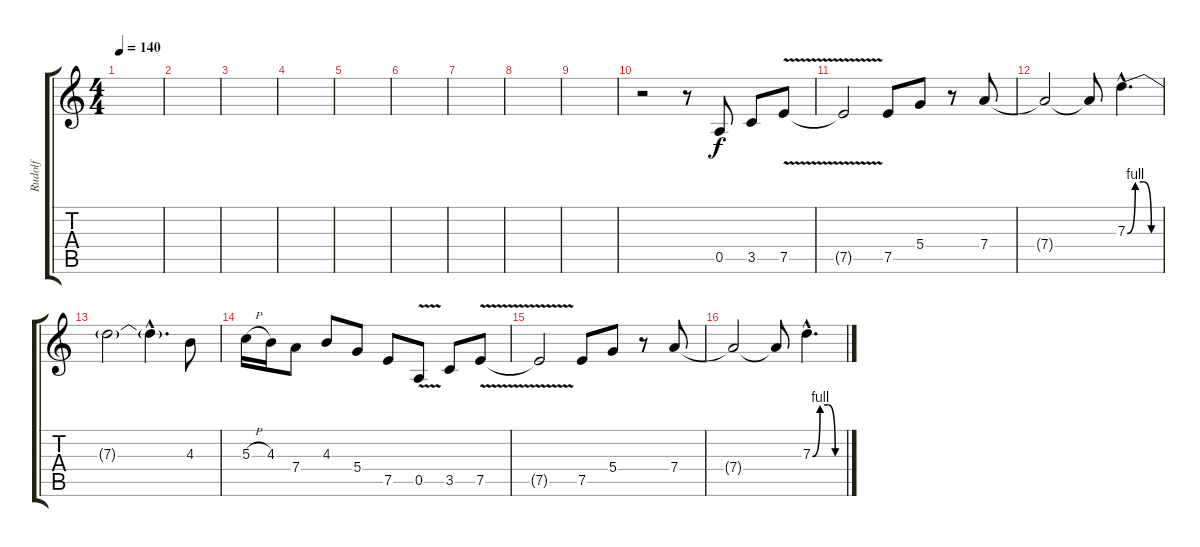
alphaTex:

\track ("Rudolf" "Rudolf") {instrument distortionguitar}
\staff {score tabs}
\tuning (E4 B3 G3 D3 A2 E2) {hide}
\ts (4 4)
\tempo 140
\clef g2
\ks c
|
|
|
|
|
|
|
|
|
r.2 r.8 0.5.8 3.5.8 7.5{v}.8 |
7.5{t}.2 7.5.8 5.4.8 r.8 7.4.8 |
7.4{t}.2 7.4{t}.8 7.3{be (custom 0 0 15 4 30 4 45 0 60 0) hac}.4{d} |
7.3{t}.2 7.3{hac t}.4{d} 4.3.8 |
5.3{h}.16 4.3.16 7.4.8 4.3.8 5.4.8 7.5.8 0.5{v}.8 3.5.8 7.5{v}.8 |
7.5{t}.2 7.5.8 5.4.8 r.8 7.4.8 |
7.4{t}.2 7.4{t}.8 7.3{be (custom 0 0 15 4 30 4 45 0 60 0) hac}.4{d}
